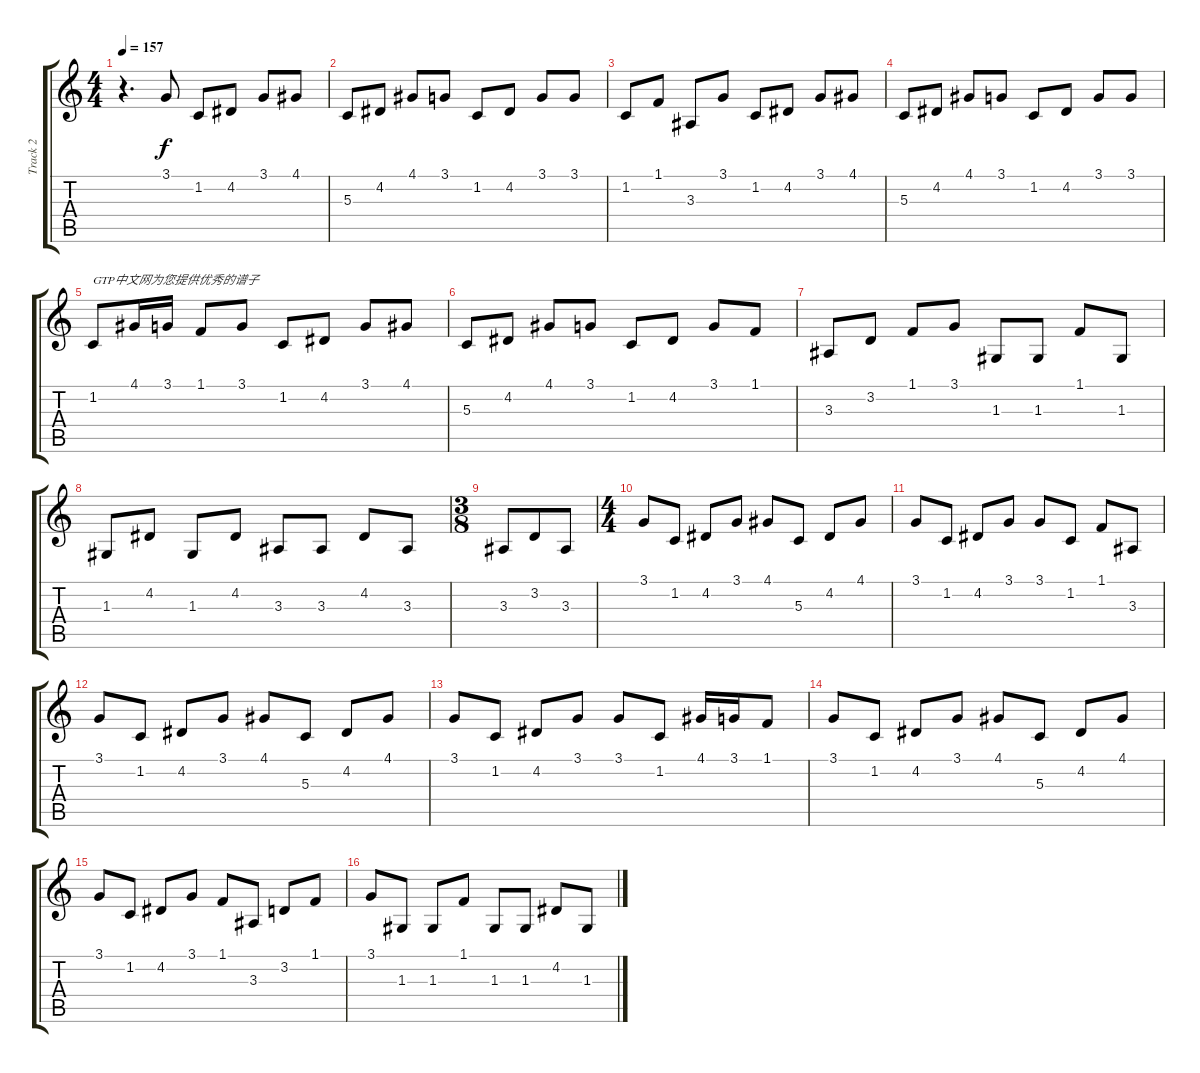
\track ("Track 2" "Track 2") {instrument pad1newage}
\staff {score tabs}
\tuning (E4 B3 G3 D3 A2 E2) {hide}
\ts (4 4)
\tempo 157
\clef g2
\ks c
r.4{d dy f instrument pad1newage} 3.1.8 1.2.8 4.2.8 3.1.8 4.1.8 |
5.3.8 4.2.8 4.1.8 3.1.8 1.2.8 4.2.8 3.1.8 3.1.8 |
1.2.8 1.1.8 3.3.8 3.1.8 1.2.8 4.2.8 3.1.8 4.1.8 |
5.3.8 4.2.8 4.1.8 3.1.8 1.2.8 4.2.8 3.1.8 3.1.8 |
1.2.8{txt "GTP中文网为您提供优秀的谱子"} 4.1.16 3.1.16 1.1.8 3.1.8 1.2.8 4.2.8 3.1.8 4.1.8 |
5.3.8 4.2.8 4.1.8 3.1.8 1.2.8 4.2.8 3.1.8 1.1.8 |
3.3.8 3.2.8 1.1.8 3.1.8 1.3.8 1.3.8 1.1.8 1.3.8 |
1.3.8 4.2.8 1.3.8 4.2.8 3.3.8 3.3.8 4.2.8 3.3.8 |
\ts (3 8)
3.3.8 3.2.8 3.3.8 |
\ts (4 4)
3.1.8 1.2.8 4.2.8 3.1.8 4.1.8 5.3.8 4.2.8 4.1.8 |
3.1.8 1.2.8 4.2.8 3.1.8 3.1.8 1.2.8 1.1.8 3.3.8 |
3.1.8 1.2.8 4.2.8 3.1.8 4.1.8 5.3.8 4.2.8 4.1.8 |
3.1.8 1.2.8 4.2.8 3.1.8 3.1.8 1.2.8 4.1.16 3.1.16 1.1.8 |
3.1.8 1.2.8 4.2.8 3.1.8 4.1.8 5.3.8 4.2.8 4.1.8 |
3.1.8 1.2.8 4.2.8 3.1.8 1.1.8 3.3.8 3.2.8 1.1.8 |
3.1.8 1.3.8 1.3.8 1.1.8 1.3.8 1.3.8 4.2.8 1.3.8
